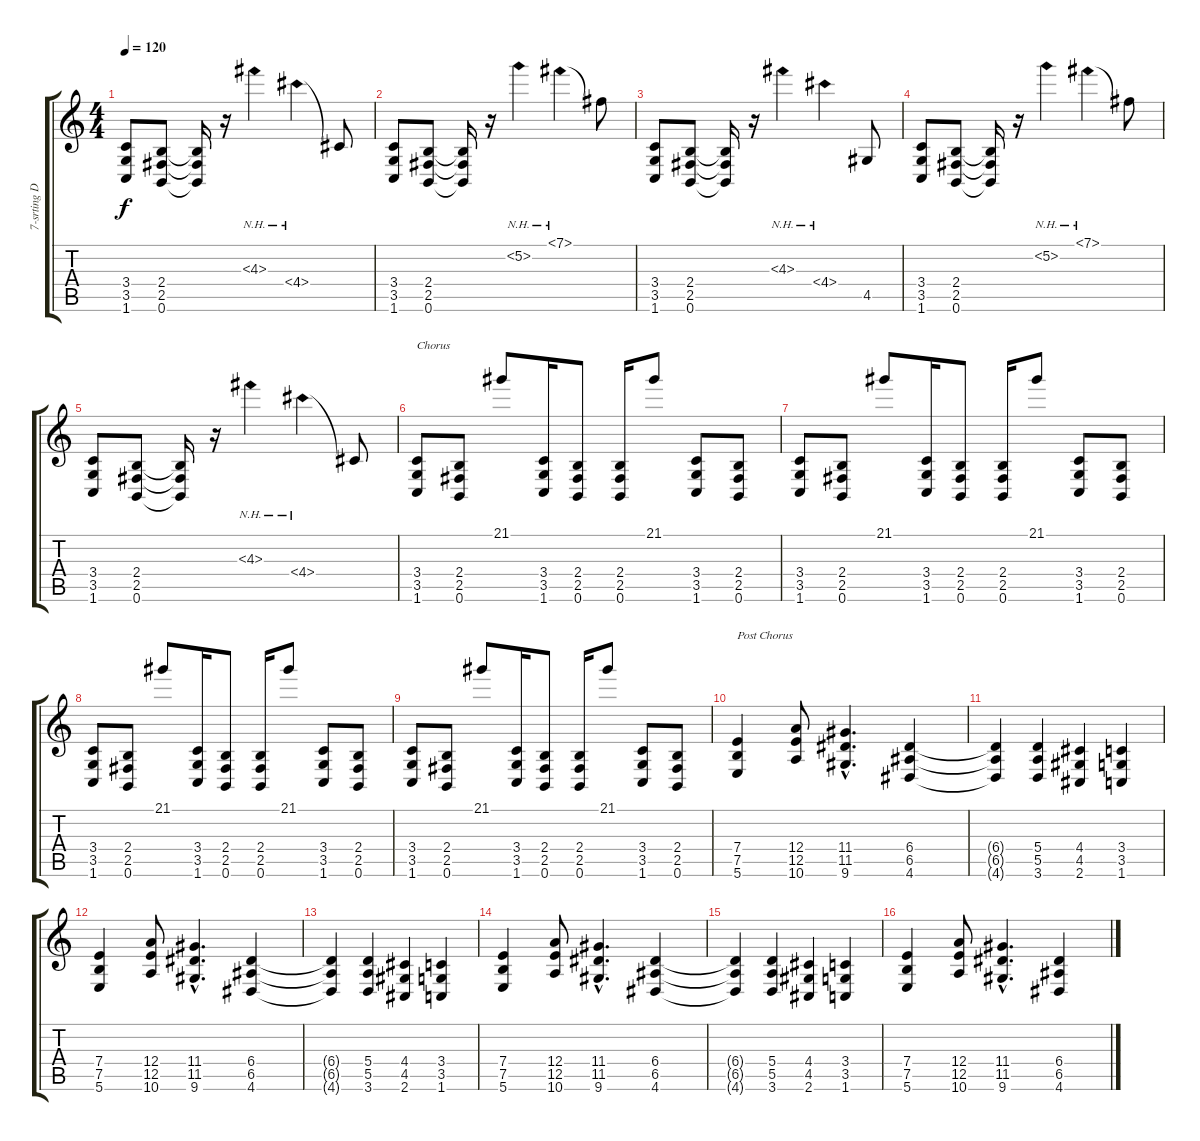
\track ("7-srting Dist. Gtr. 2" "7-srting D") {instrument distortionguitar}
\staff {score tabs}
\tuning (B3 G3 D3 A2 E2 B1) {hide}
\ts (4 4)
\tempo 120
\clef g2
\ks c
(3.4 3.5 1.6).8{dy f} (2.4 2.5 0.6).8 (2.4{t} 2.5{t} 0.6{t}).16 r.16 4.3{nh}.4 4.4{nh}.4 4.4{t}.8 |
(3.4 3.5 1.6).8 (2.4 2.5 0.6).8 (2.4{t} 2.5{t} 0.6{t}).16 r.16 5.2{nh}.4 7.1{nh}.4 7.1{t}.8 |
(3.4 3.5 1.6).8 (2.4 2.5 0.6).8 (2.4{t} 2.5{t} 0.6{t}).16 r.16 4.3{nh}.4 4.4{nh}.4 4.5.8 |
(3.4 3.5 1.6).8 (2.4 2.5 0.6).8 (2.4{t} 2.5{t} 0.6{t}).16 r.16 5.2{nh}.4 7.1{nh}.4 7.1{t}.8 |
(3.4 3.5 1.6).8 (2.4 2.5 0.6).8 (2.4{t} 2.5{t} 0.6{t}).16 r.16 4.3{nh}.4 4.4{nh}.4 4.4{t}.8 |
(3.4 3.5 1.6).8{txt "Chorus"} (2.4 2.5 0.6).8 21.1.8 (3.4 3.5 1.6).16 (2.4 2.5 0.6).8 (2.4 2.5 0.6).16 21.1.8 (3.4 3.5 1.6).8 (2.4 2.5 0.6).8 |
(3.4 3.5 1.6).8 (2.4 2.5 0.6).8 21.1.8 (3.4 3.5 1.6).16 (2.4 2.5 0.6).8 (2.4 2.5 0.6).16 21.1.8 (3.4 3.5 1.6).8 (2.4 2.5 0.6).8 |
(3.4 3.5 1.6).8 (2.4 2.5 0.6).8 21.1.8 (3.4 3.5 1.6).16 (2.4 2.5 0.6).8 (2.4 2.5 0.6).16 21.1.8 (3.4 3.5 1.6).8 (2.4 2.5 0.6).8 |
(3.4 3.5 1.6).8 (2.4 2.5 0.6).8 21.1.8 (3.4 3.5 1.6).16 (2.4 2.5 0.6).8 (2.4 2.5 0.6).16 21.1.8 (3.4 3.5 1.6).8 (2.4 2.5 0.6).8 |
(7.4 7.5 5.6).4{txt "Post Chorus"} (12.4 12.5 10.6).8 (11.4{hac} 11.5{hac} 9.6{hac}).4{d} (6.4 6.5 4.6).4 |
(6.4{t} 6.5{t} 4.6{t}).4 (5.4 5.5 3.6).4 (4.4 4.5 2.6).4 (3.4 3.5 1.6).4 |
(7.4 7.5 5.6).4 (12.4 12.5 10.6).8 (11.4{hac} 11.5{hac} 9.6{hac}).4{d} (6.4 6.5 4.6).4 |
(6.4{t} 6.5{t} 4.6{t}).4 (5.4 5.5 3.6).4 (4.4 4.5 2.6).4 (3.4 3.5 1.6).4 |
(7.4 7.5 5.6).4 (12.4 12.5 10.6).8 (11.4{hac} 11.5{hac} 9.6{hac}).4{d} (6.4 6.5 4.6).4 |
(6.4{t} 6.5{t} 4.6{t}).4 (5.4 5.5 3.6).4 (4.4 4.5 2.6).4 (3.4 3.5 1.6).4 |
(7.4 7.5 5.6).4 (12.4 12.5 10.6).8 (11.4{hac} 11.5{hac} 9.6{hac}).4{d} (6.4 6.5 4.6).4
